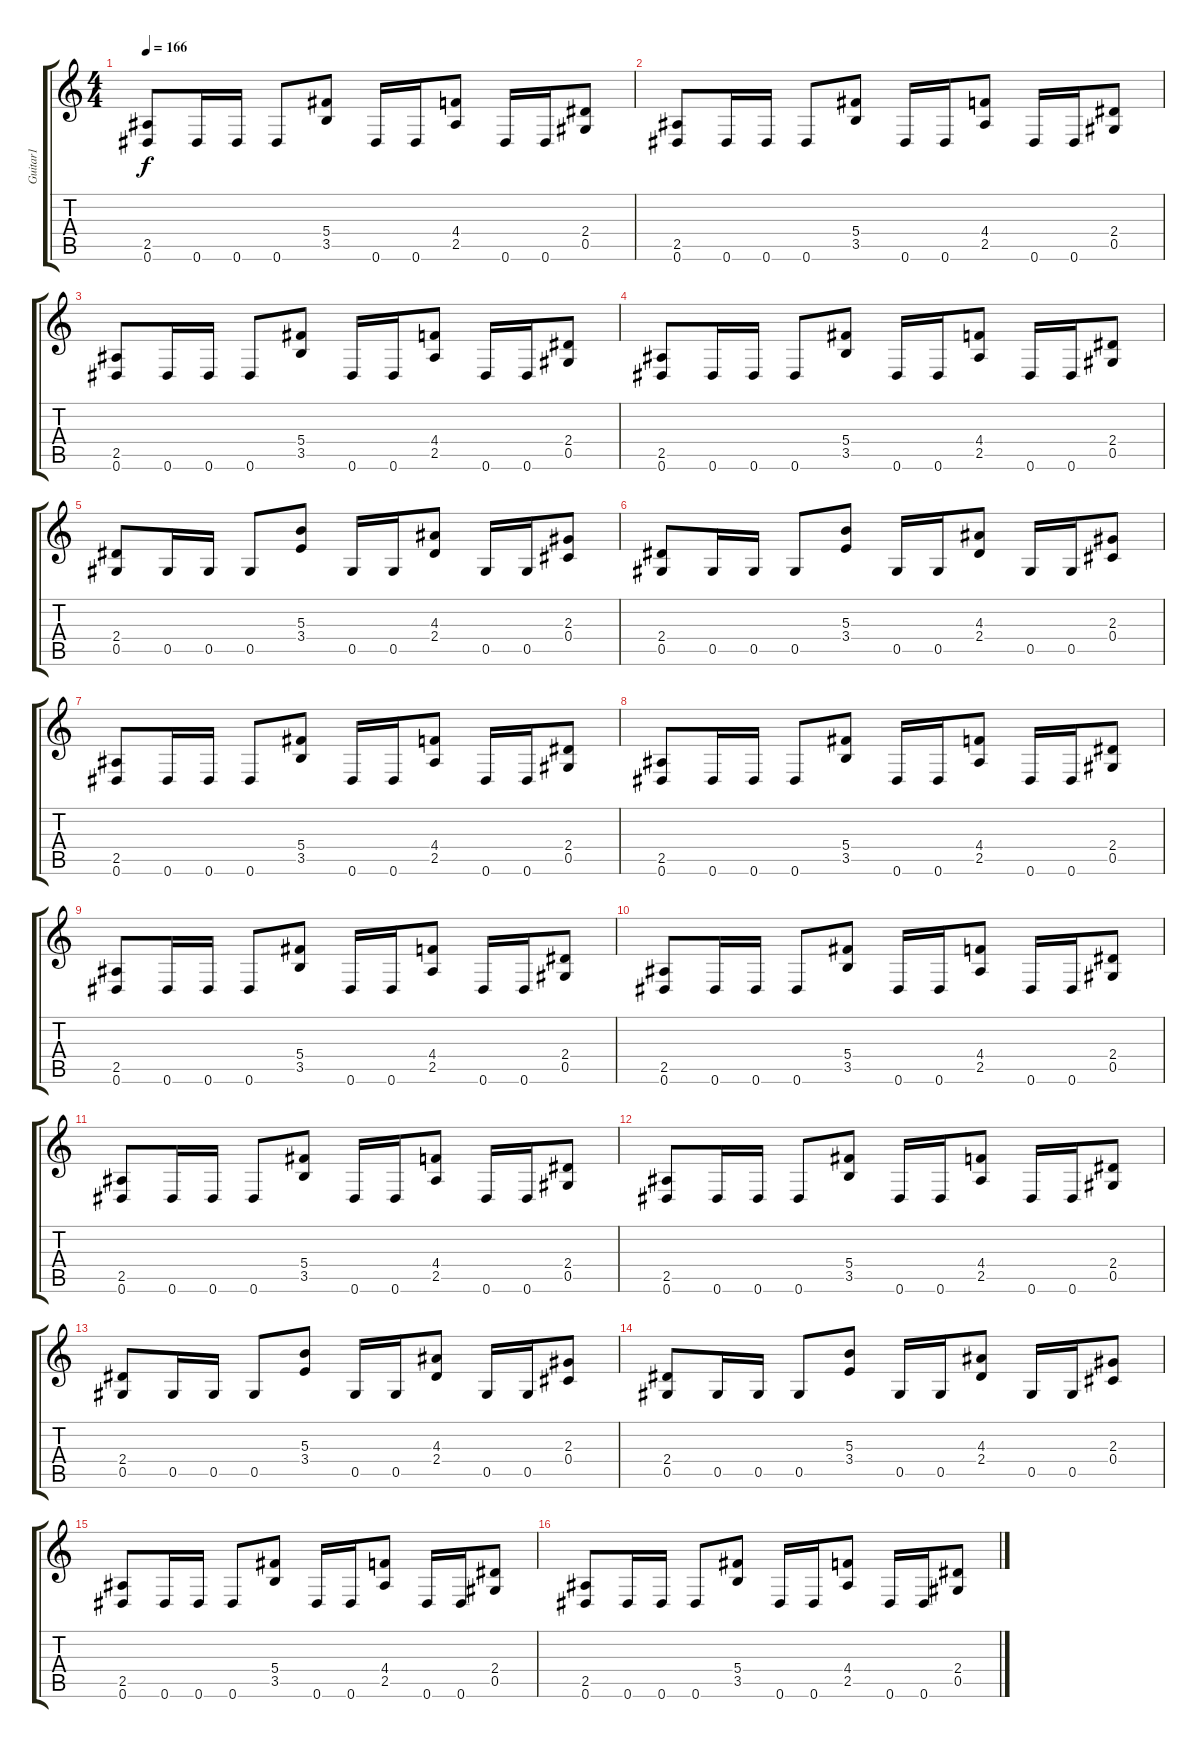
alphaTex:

\track ("Guitar1" "Guitar1") {instrument distortionguitar}
\staff {score tabs}
\tuning (Eb4 Bb3 Gb3 Db3 Ab2 Eb2) {hide}
\ts (4 4)
\tempo 166
\clef g2
\ks c
(2.5 0.6).8{dy f} 0.6.16 0.6.16 0.6.8 (5.4 3.5).8 0.6.16 0.6.16 (4.4 2.5).8 0.6.16 0.6.16 (2.4 0.5).8 |
(2.5 0.6).8 0.6.16 0.6.16 0.6.8 (5.4 3.5).8 0.6.16 0.6.16 (4.4 2.5).8 0.6.16 0.6.16 (2.4 0.5).8 |
(2.5 0.6).8 0.6.16 0.6.16 0.6.8 (5.4 3.5).8 0.6.16 0.6.16 (4.4 2.5).8 0.6.16 0.6.16 (2.4 0.5).8 |
(2.5 0.6).8 0.6.16 0.6.16 0.6.8 (5.4 3.5).8 0.6.16 0.6.16 (4.4 2.5).8 0.6.16 0.6.16 (2.4 0.5).8 |
(2.4 0.5).8 0.5.16 0.5.16 0.5.8 (5.3 3.4).8 0.5.16 0.5.16 (4.3 2.4).8 0.5.16 0.5.16 (2.3 0.4).8 |
(2.4 0.5).8 0.5.16 0.5.16 0.5.8 (5.3 3.4).8 0.5.16 0.5.16 (4.3 2.4).8 0.5.16 0.5.16 (2.3 0.4).8 |
(2.5 0.6).8 0.6.16 0.6.16 0.6.8 (5.4 3.5).8 0.6.16 0.6.16 (4.4 2.5).8 0.6.16 0.6.16 (2.4 0.5).8 |
(2.5 0.6).8 0.6.16 0.6.16 0.6.8 (5.4 3.5).8 0.6.16 0.6.16 (4.4 2.5).8 0.6.16 0.6.16 (2.4 0.5).8 |
(2.5 0.6).8 0.6.16 0.6.16 0.6.8 (5.4 3.5).8 0.6.16 0.6.16 (4.4 2.5).8 0.6.16 0.6.16 (2.4 0.5).8 |
(2.5 0.6).8 0.6.16 0.6.16 0.6.8 (5.4 3.5).8 0.6.16 0.6.16 (4.4 2.5).8 0.6.16 0.6.16 (2.4 0.5).8 |
(2.5 0.6).8 0.6.16 0.6.16 0.6.8 (5.4 3.5).8 0.6.16 0.6.16 (4.4 2.5).8 0.6.16 0.6.16 (2.4 0.5).8 |
(2.5 0.6).8 0.6.16 0.6.16 0.6.8 (5.4 3.5).8 0.6.16 0.6.16 (4.4 2.5).8 0.6.16 0.6.16 (2.4 0.5).8 |
(2.4 0.5).8 0.5.16 0.5.16 0.5.8 (5.3 3.4).8 0.5.16 0.5.16 (4.3 2.4).8 0.5.16 0.5.16 (2.3 0.4).8 |
(2.4 0.5).8 0.5.16 0.5.16 0.5.8 (5.3 3.4).8 0.5.16 0.5.16 (4.3 2.4).8 0.5.16 0.5.16 (2.3 0.4).8 |
(2.5 0.6).8 0.6.16 0.6.16 0.6.8 (5.4 3.5).8 0.6.16 0.6.16 (4.4 2.5).8 0.6.16 0.6.16 (2.4 0.5).8 |
(2.5 0.6).8 0.6.16 0.6.16 0.6.8 (5.4 3.5).8 0.6.16 0.6.16 (4.4 2.5).8 0.6.16 0.6.16 (2.4 0.5).8
